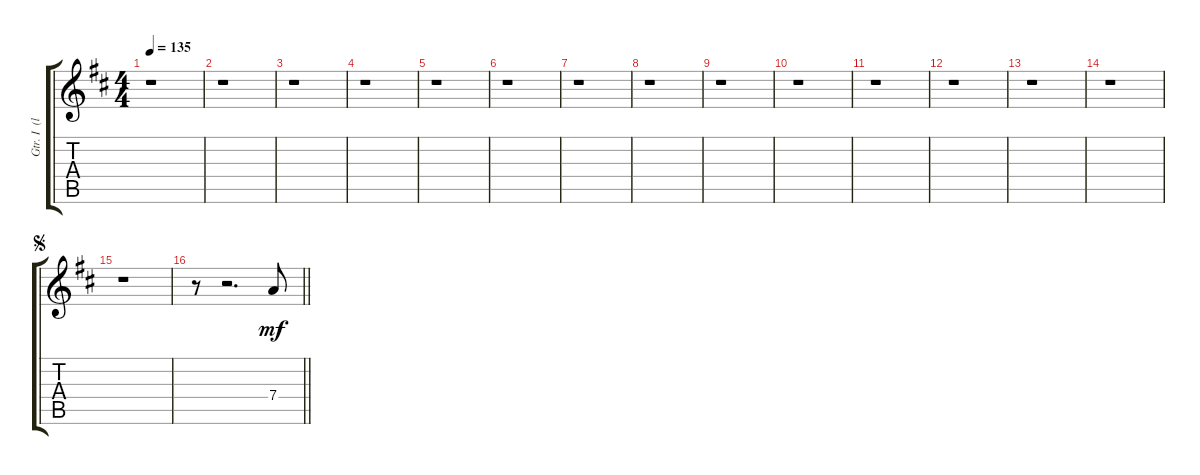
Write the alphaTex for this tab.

\track ("Gtr. I  (lead)" "Gtr. I  (l") {instrument distortionguitar}
\staff {score tabs}
\tuning (E4 B3 G3 D3 A2 E2) {hide}
\ts (4 4)
\tempo 135
\clef g2
\ks d
r.1{dy mf} |
r.1 |
r.1 |
r.1 |
r.1 |
r.1 |
r.1 |
r.1 |
r.1 |
r.1 |
r.1 |
r.1 |
r.1 |
r.1 |
\jump segno
r.1 |
\barLineRight lightlight
r.8 r.2{d} 7.4.8
